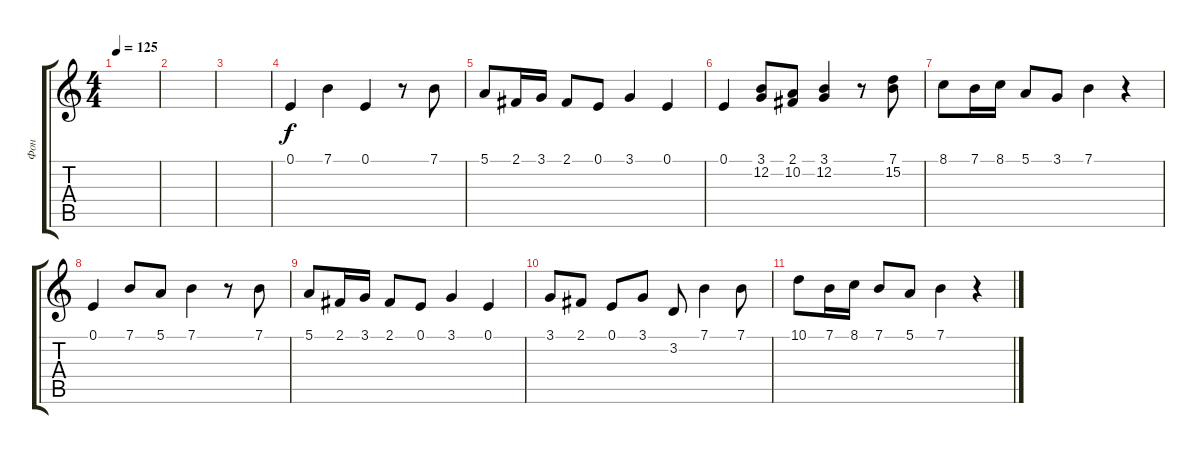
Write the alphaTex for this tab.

\track ("Фон" "Фон") {instrument stringensemble1}
\staff {score tabs}
\tuning (E4 B3 G3 D3 A2 E2) {hide}
\ts (4 4)
\tempo 125
\clef g2
\ks c
|
|
|
0.1.4 7.1.4 0.1.4 r.8 7.1.8 |
5.1.8 2.1.16 3.1.16 2.1.8 0.1.8 3.1.4 0.1.4 |
0.1.4 (3.1 12.2).8 (2.1 10.2).8 (3.1 12.2).4 r.8 (7.1 15.2).8 |
8.1.8 7.1.16 8.1.16 5.1.8 3.1.8 7.1.4 r.4 |
0.1.4 7.1.8 5.1.8 7.1.4 r.8 7.1.8 |
5.1.8 2.1.16 3.1.16 2.1.8 0.1.8 3.1.4 0.1.4 |
3.1.8 2.1.8 0.1.8 3.1.8 3.2.8 7.1.4 7.1.8 |
10.1.8 7.1.16 8.1.16 7.1.8 5.1.8 7.1.4 r.4
